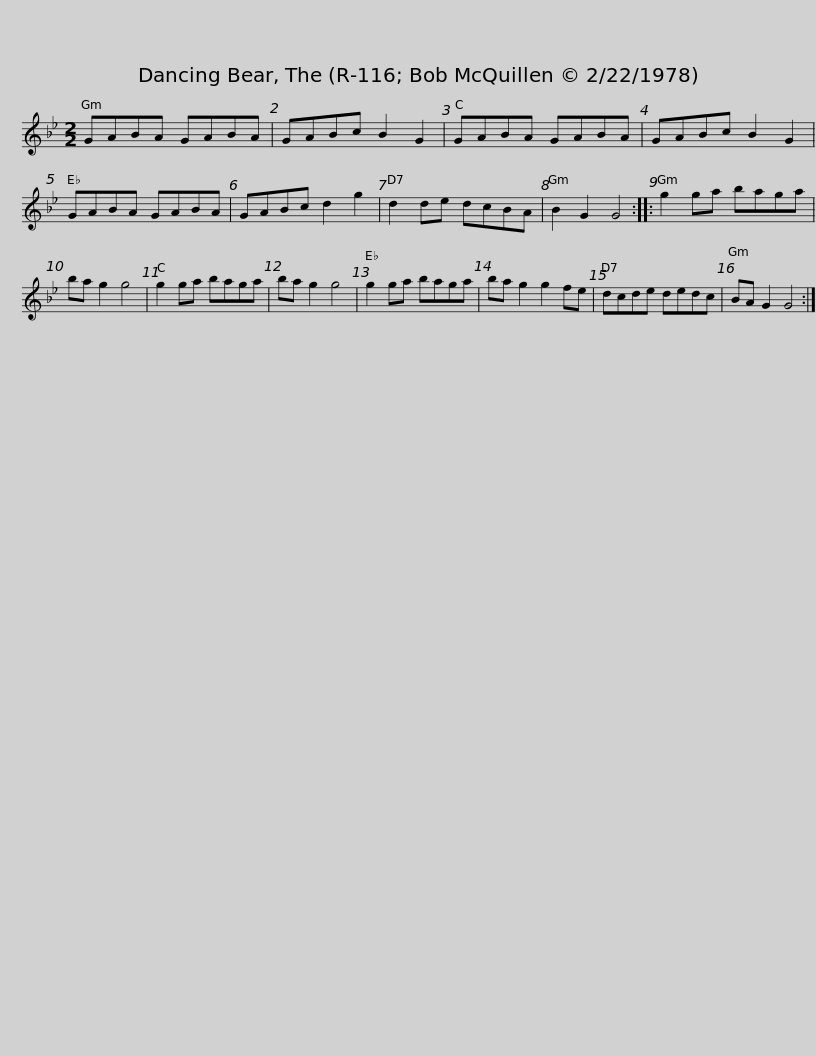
X:1
L:1/8
M:2/2
I:linebreak $
K:Gmin
V:1 treble
V:1
 GABA GABA | GABc B2 G2 | GABA GABA | GABc B2 G2 | GABA GABA | %5
 GABc d2 g2 |$ d2 de dcBA | B2 G2 G4 :: g2 ga baga | ba g2 g4 | %10
 g2 ga baga | ba g2 g4 |$ g2 ga baga | ba g2 g2 fe | dcde dedc | %15
 BA G2 G4 :| %16
